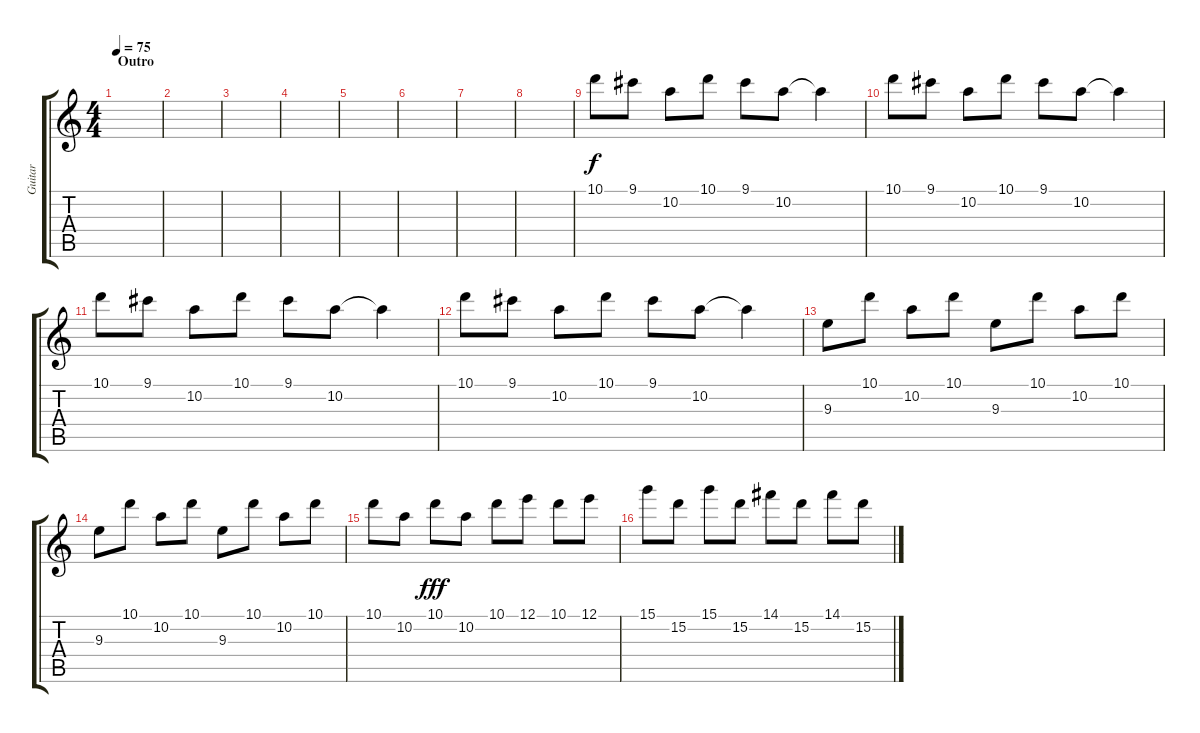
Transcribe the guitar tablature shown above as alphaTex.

\track ("Guitar" "Guitar") {instrument acousticguitarsteel}
\staff {score tabs}
\tuning (E4 B3 G3 D3 A2 E2) {hide}
\ts (4 4)
\section ("" "Outro")
\tempo 75
\clef g2
\ks c
|
|
|
|
|
|
|
|
10.1.8 9.1.8 10.2.8 10.1.8 9.1.8 10.2.8 10.2{t}.4 |
10.1.8 9.1.8 10.2.8 10.1.8 9.1.8 10.2.8 10.2{t}.4 |
10.1.8 9.1.8 10.2.8 10.1.8 9.1.8 10.2.8 10.2{t}.4 |
10.1.8 9.1.8 10.2.8 10.1.8 9.1.8 10.2.8 10.2{t}.4 |
9.3.8 10.1.8 10.2.8 10.1.8 9.3.8 10.1.8 10.2.8 10.1.8 |
9.3.8 10.1.8 10.2.8 10.1.8 9.3.8 10.1.8 10.2.8 10.1.8 |
10.1.8 10.2.8 10.1.8{dy fff} 10.2.8 10.1.8 12.1.8 10.1.8 12.1.8 |
15.1.8 15.2.8 15.1.8 15.2.8 14.1.8 15.2.8 14.1.8 15.2.8
